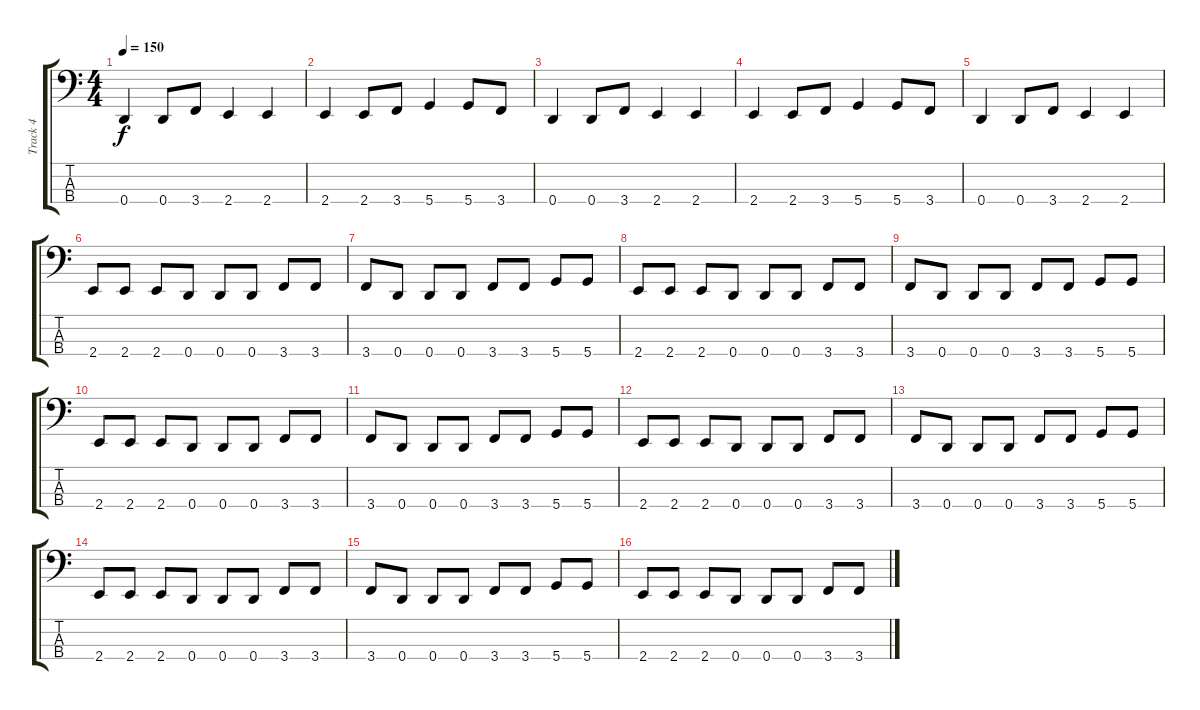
\track ("Track 4" "Track 4") {instrument electricbassfinger}
\staff {score tabs}
\tuning (G2 D2 A1 D1) {hide}
\ts (4 4)
\tempo 150
\clef f4
\ks c
0.4.4{dy f} 0.4.8 3.4.8 2.4.4 2.4.4 |
2.4.4 2.4.8 3.4.8 5.4.4 5.4.8 3.4.8 |
0.4.4 0.4.8 3.4.8 2.4.4 2.4.4 |
2.4.4 2.4.8 3.4.8 5.4.4 5.4.8 3.4.8 |
0.4.4 0.4.8 3.4.8 2.4.4 2.4.4 |
2.4.8 2.4.8 2.4.8 0.4.8 0.4.8 0.4.8 3.4.8 3.4.8 |
3.4.8 0.4.8 0.4.8 0.4.8 3.4.8 3.4.8 5.4.8 5.4.8 |
2.4.8 2.4.8 2.4.8 0.4.8 0.4.8 0.4.8 3.4.8 3.4.8 |
3.4.8 0.4.8 0.4.8 0.4.8 3.4.8 3.4.8 5.4.8 5.4.8 |
2.4.8 2.4.8 2.4.8 0.4.8 0.4.8 0.4.8 3.4.8 3.4.8 |
3.4.8 0.4.8 0.4.8 0.4.8 3.4.8 3.4.8 5.4.8 5.4.8 |
2.4.8 2.4.8 2.4.8 0.4.8 0.4.8 0.4.8 3.4.8 3.4.8 |
3.4.8 0.4.8 0.4.8 0.4.8 3.4.8 3.4.8 5.4.8 5.4.8 |
2.4.8 2.4.8 2.4.8 0.4.8 0.4.8 0.4.8 3.4.8 3.4.8 |
3.4.8 0.4.8 0.4.8 0.4.8 3.4.8 3.4.8 5.4.8 5.4.8 |
2.4.8 2.4.8 2.4.8 0.4.8 0.4.8 0.4.8 3.4.8 3.4.8
